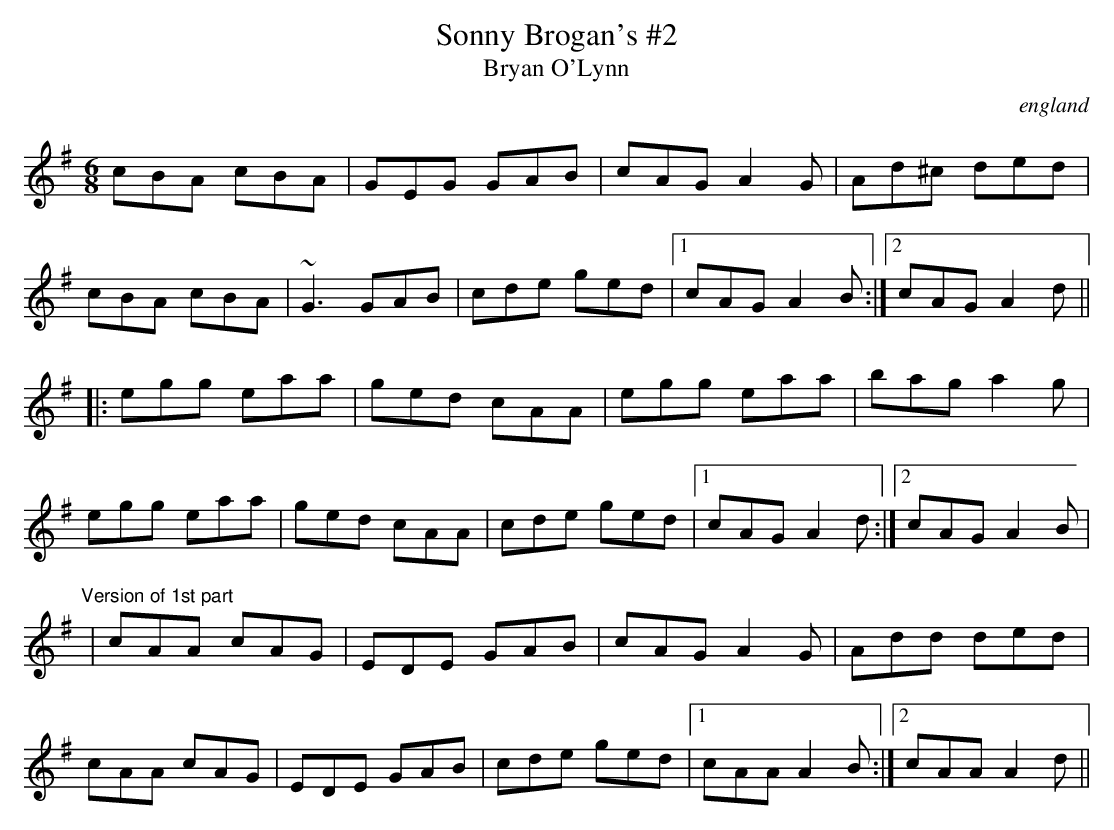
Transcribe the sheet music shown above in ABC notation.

X:1
T:Sonny Brogan's #2
T:Bryan O'Lynn
O:england
M:6/8
L:1/8
K:Ador
cBA cBA|GEG GAB|cAG A2G|Ad^c ded|
cBA cBA|~G3 GAB|cde ged|1 cAG A2B:|2 cAG A2d||
|:egg eaa|ged cAA|egg eaa|bag a2g|
egg eaa|ged cAA|cde ged|1 cAG A2d:|2 cAG A2B|
"Version of 1st part"
|cAA cAG|EDE GAB|cAG A2G|Add ded|
cAA cAG|EDE GAB|cde ged|1 cAA A2B:|2 cAA A2d||
